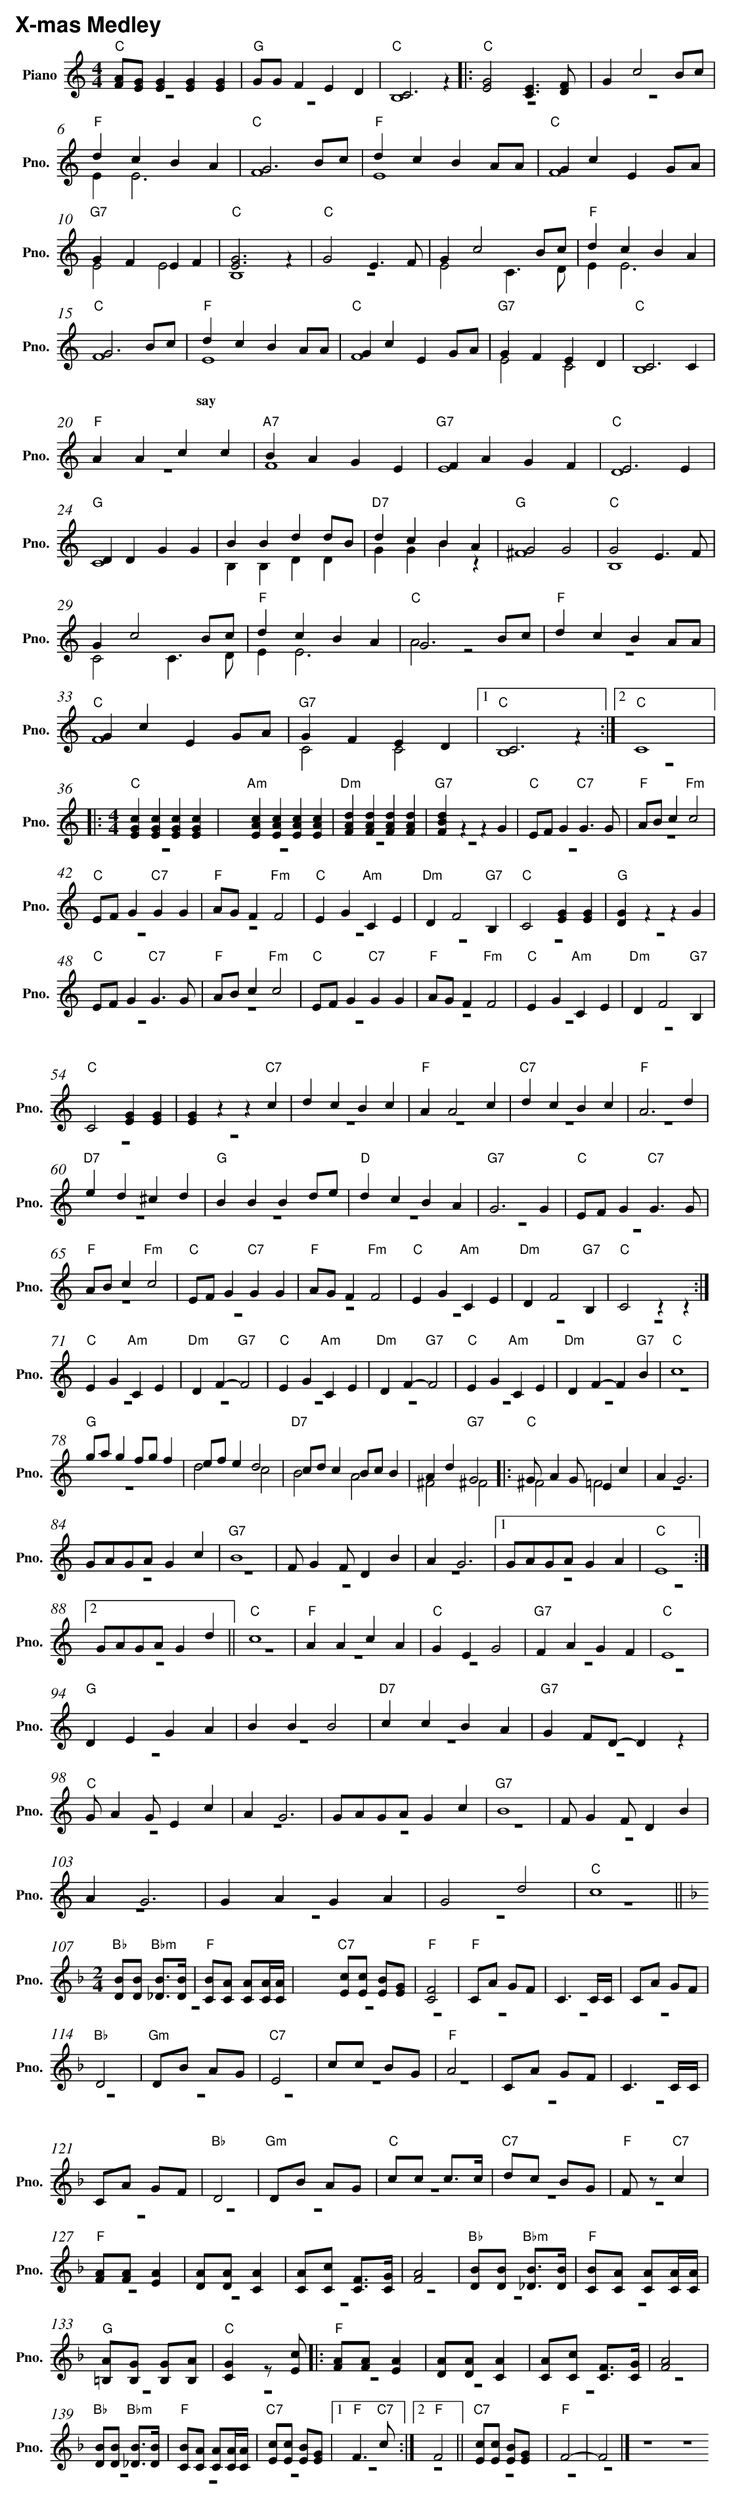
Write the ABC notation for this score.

X:1
T:X-mas Medley
%%score ( 1 2 )
L:1/4
M:4/4
K:C
V:1 treble nm="Piano" snm="Pno."
V:2 treble
V:1
"C" [FA]/[EG]/ [EG] [EG] [EG] |"G" G/G/ F E D |"C" C3 z |:"C" [EG]2 [CE]3/2 [DF]/ | G c2 B/c/ |$
"F" d c B A |"C" G3 B/c/ |"F" d c B A/A/ |"C" G c E G/A/ |$"G7" G F E F |"C" [EG]3 z |
"C" G2 E3/2 F/ | G c2 B/c/ |"F" d c B A |$"C" G3 B/c/ |"F" d c B A/A/ |"C" G c E G/A/ |
"G7" G F E D |"C" C3 C |$"F" A A c c |"A7" B A G E |"G7" F A G F |"C" E3 E |$"G" D D G G |
B B d d/B/ |"D7" d c B A |"G" G2 G2 |"C" G2 E3/2 F/ |$ G c2 B/c/ |"F" d c B A |"C" G3 B/c/ |
"F" d c B A/A/ |$"C" G c E G/A/ |"G7" G F E D |1"C" C3 z :|2"C" C4 |:$
[M:4/4]"C" [EGc] [EGc] [EGc] [EGc] |
"Am" [EAc] [EAc] [EAc] [EAc] |"Dm" [FAd] [FAd] [FAd] [FAd] |"G7" [FBd] z z G |
"C" E/F/ G"C7" G3/2 G/ |"F" A/B/ c"Fm" c2 |$"C" E/F/ G"C7" G G |"F" A/G/ F"Fm" F2 |
"C" E G"Am" C E |"Dm" D F2"G7" B, |"C" C2 [EG] [EG] |"G" [DG] z z G |$"C" E/F/ G"C7" G3/2 G/ |
"F" A/B/ c"Fm" c2 |"C" E/F/ G"C7" G G |"F" A/G/ F"Fm" F2 |"C" E G"Am" C E |"Dm" D F2"G7" B, |$
"C" C2 [EG] [EG] | [EG] z z"C7" c | d c B c |"F" A A2 c |"C7" d c B c |"F" A3 d |$"D7" e d ^c d |
"G" B B B d/e/ |"D" d c B A |"G7" G3 G |"C" E/F/ G"C7" G3/2 G/ |$"F" A/B/ c"Fm" c2 |
"C" E/F/ G"C7" G G |"F" A/G/ F"Fm" F2 |"C" E G"Am" C E |"Dm" D F2"G7" B, |"C" C2 z z :|$
"C" E G"Am" C E |"Dm" D F-"G7" F2 |"C" E G"Am" C E |"Dm" D F-"G7" F2 |"C" E G"Am" C E |
"Dm" D F- F"G7" B |"C" c4 |$"G" g/a/ g f/g/ f | e/f/ e d2 |"D7" c/d/ c B/c/ B | A d"G7" G2 |:
"C" G/ A G/ E c | A G3 |$ G/A/G/A/ G c |"G7" B4 | F/ G F/ D B | A G3 |1 G/A/G/A/ G A |"C" E4 :|2$
 G/A/G/A/ G d ||"C" c4 |"F" A A c A |"C" G E G2 |"G7" F A G F |
"C" E4 |$"G" D E G A | B B B2 |"D7" c c B A |"G7" G F/D/- D z |$"C" G/ A G/ E c | A G3 |
G/A/G/A/ G c |"G7" B4 | F/ G F/ D B |$ A G3 | G A G A | G2 d2 |"C" c4 ||$
[K:F][M:2/4]"Bb" [DB]/[DB]/"Bbm" [_DB]/>[DB]/ |"F" [CB]/[CA]/ [CA]/[CA]/4[CA]/4 |
"C7" [Ec]/[Ec]/ [EB]/[EG]/ |"F" [CF]2 |"F" C/A/ G/F/ | C3/2 C/4C/4 | C/A/ G/F/ |$"Bb" D2 |
"Gm" D/B/ A/G/ |"C7" E2 | c/c/ B/G/ |"F" A2 | C/A/ G/F/ | C3/2 C/4C/4 |$ C/A/ G/F/ |"Bb" D2 |
"Gm" D/B/ A/G/ |"C" c/c/ c/>c/ |"C7" d/c/ B/G/ |"F" F/ z/"C7" c |$"F" [FA]/[FA]/ [EA] |
[DA]/[DA]/ [CA] | [CA]/[Cc]/ [CF]/>[CG]/ | [FA]2 |"Bb" [DB]/[DB]/"Bbm" [_DB]/>[DB]/ |
"F" [CB]/[CA]/ [CA]/[CA]/4[CA]/4 |$"G" [=B,A]/[B,G]/ [B,G]/[B,A]/ |"C" [CG] z/ [Ec]/ |:
"F" [FA]/[FA]/ [EA] | [DA]/[DA]/ [CA] | [CA]/[Cc]/ [CF]/>[CG]/ | [FA]2 |$
"Bb" [DB]/[DB]/"Bbm" [_DB]/>[DB]/ |"F" [CB]/[CA]/ [CA]/[CA]/4[CA]/4 |"C7" [Ec]/[Ec]/ [EB]/[EG]/ |1
"F" F3/2"C7" c/ :|2"F" F2 ||"C7" [Ec]/[Ec]/ [EB]/[EG]/ |"F" F2- | F2 |]
V:2
z4 | z4 | B,4 | z4 |: z4 | E E3 |$ F4 | E4 | F4 | E2 E2 |$ B,4 | z4 | E2 C3/2 D/ | E E3 | F4 |$
w: |||||||||||||||
E4 | F4 | E2 C2 | B,4 | z4 |$ F4 | E4 | D4 | C4 |$ B, B, D D | G G B z | ^F4 | B,4 | C2 C3/2 D/ |$
w: say||||||||||||||
E E3 | A2 z2 | z4 | F4 |$ C2 C2 | B,4 |1 z4 :|2 z4 |:$[M:4/4] z4 | z4 | z4 | z4 | z4 | z4 |$ z4 |
w: |||||||||||||||
z4 | z4 | z4 | z4 | z4 |$ z4 | z4 | z4 | z4 | z4 | z4 |$ z4 | z4 | z4 | z4 | z4 | z4 |$ z4 | z4 |
w: |||||||||||||||||||
z4 | z4 | z4 |$ z4 | z4 | z4 | z4 | z4 | z4 :|$ z4 | z4 | z4 | z4 | z4 | z4 | z4 |$ d2 c2 |
w: |||||||||||||||||
B2 A2 | ^F2 ^F2 | ^F2 =F2 |: z4 | z4 |$ z4 | z4 | z4 | z4 |1 z4 | z4 :|2$ z4 || z4 | z4 | z4 |
w: |||||||||||||||
z4 | z4 |$ z4 | z4 | z4 | z4 |$ z4 | z4 | z4 | z4 | z4 |$ z4 | z4 | z4 | z4 ||$[K:F][M:2/4] z2 |
w: ||||||||||||||||
z2 | z2 | z2 | z2 | z2 | z2 |$ z2 | z2 | z2 | z2 | z2 | z2 | z2 |$ z2 | z2 | z2 | z2 | z2 | z2 |$
w: |||||||||||||||||||
z2 | z2 | z2 | z2 | z2 | z2 |$ z2 | z2 |: z2 | z2 | z2 | z2 |$ z2 | z2 | z2 |1 z2 :|2 z2 || z2 |
w: ||||||||||||||||||
z2 | z2 |]
w: ||
